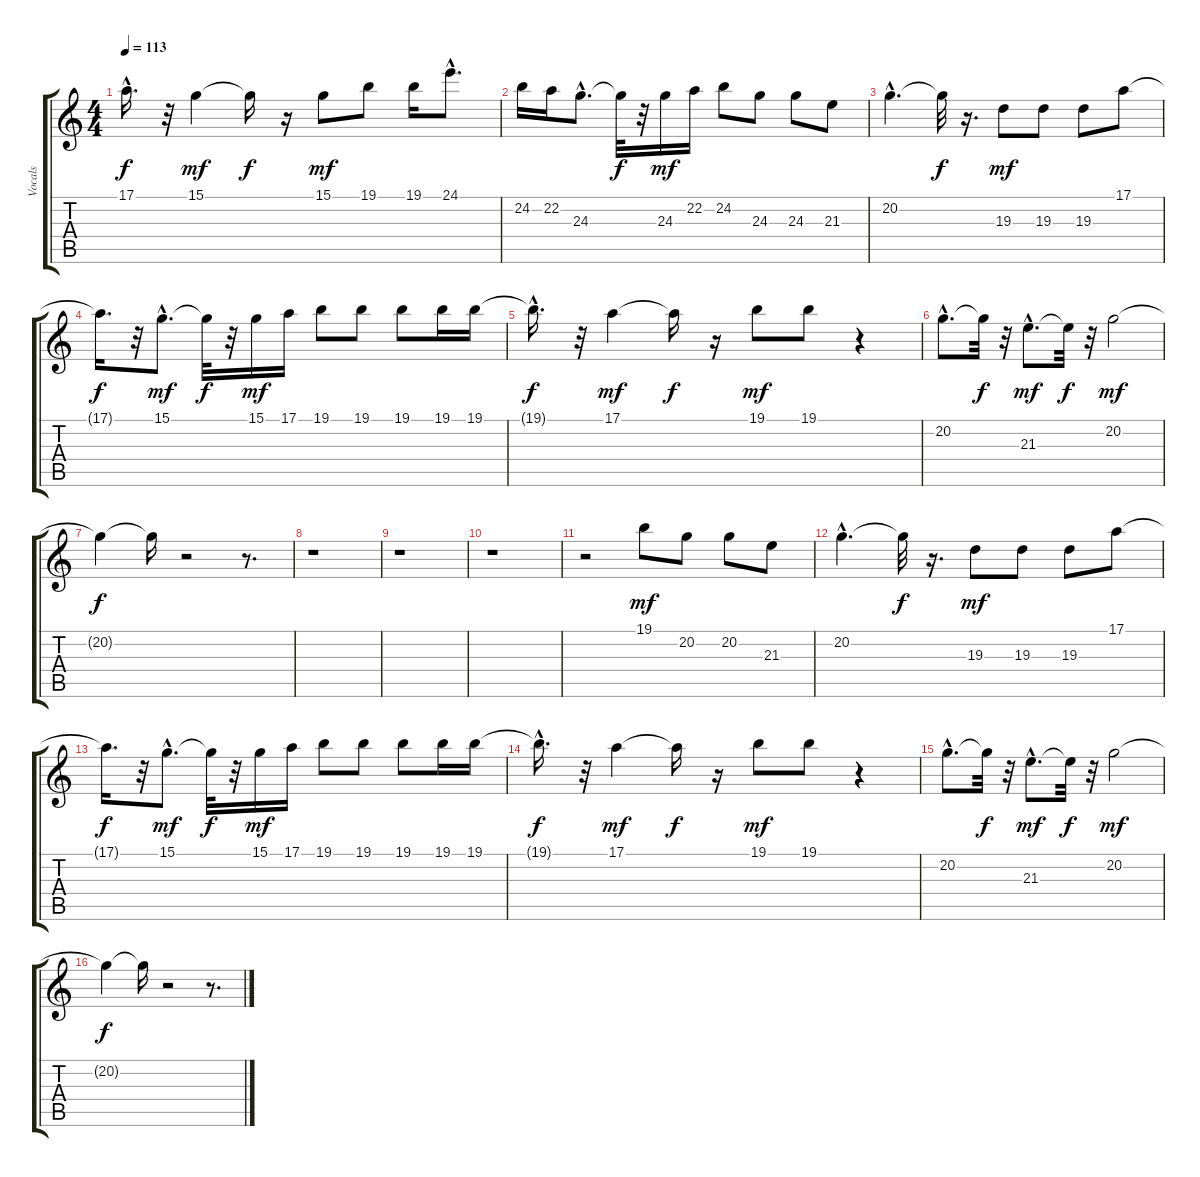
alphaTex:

\track ("Vocals" "Vocals") {instrument flute}
\staff {score tabs}
\tuning (E4 B3 G3 D3 A2 E2) {hide}
\ts (4 4)
\tempo 113
\clef g2
\ks c
17.1{hac t}.16{d dy f} r.32 15.1.4{dy mf} 15.1{t}.16{dy f} r.16 15.1.8{dy mf} 19.1.8 19.1.16 24.1{hac}.8{d} |
24.2.16 22.2.16 24.3{hac}.8{d} 24.3{t}.32{dy f} r.32 24.3.16{dy mf} 22.2.16 24.2.8 24.3.8 24.3.8 21.3.8 |
20.2{hac}.4{d} 20.2{t}.32{dy f} r.16{d} 19.3.8{dy mf} 19.3.8 19.3.8 17.1.8 |
17.1{t}.16{d dy f} r.32 15.1{hac}.8{d dy mf} 15.1{t}.32{dy f} r.32 15.1.16{dy mf} 17.1.16 19.1.8 19.1.8 19.1.8 19.1.16 19.1.16 |
19.1{hac t}.16{d dy f} r.32 17.1.4{dy mf} 17.1{t}.16{dy f} r.16 19.1.8{dy mf} 19.1.8 r.4 |
20.2{hac}.8{d} 20.2{t}.32{dy f} r.32 21.3{hac}.8{d dy mf} 21.3{t}.32{dy f} r.32 20.2.2{dy mf} |
20.2{t}.4{dy f} 20.2{t}.16 r.2 r.8{d} |
r.1 |
r.1 |
r.1 |
r.2 19.1.8{dy mf} 20.2.8 20.2.8 21.3.8 |
20.2{hac}.4{d} 20.2{t}.32{dy f} r.16{d} 19.3.8{dy mf} 19.3.8 19.3.8 17.1.8 |
17.1{t}.16{d dy f} r.32 15.1{hac}.8{d dy mf} 15.1{t}.32{dy f} r.32 15.1.16{dy mf} 17.1.16 19.1.8 19.1.8 19.1.8 19.1.16 19.1.16 |
19.1{hac t}.16{d dy f} r.32 17.1.4{dy mf} 17.1{t}.16{dy f} r.16 19.1.8{dy mf} 19.1.8 r.4 |
20.2{hac}.8{d} 20.2{t}.32{dy f} r.32 21.3{hac}.8{d dy mf} 21.3{t}.32{dy f} r.32 20.2.2{dy mf} |
20.2{t}.4{dy f} 20.2{t}.16 r.2 r.8{d}
